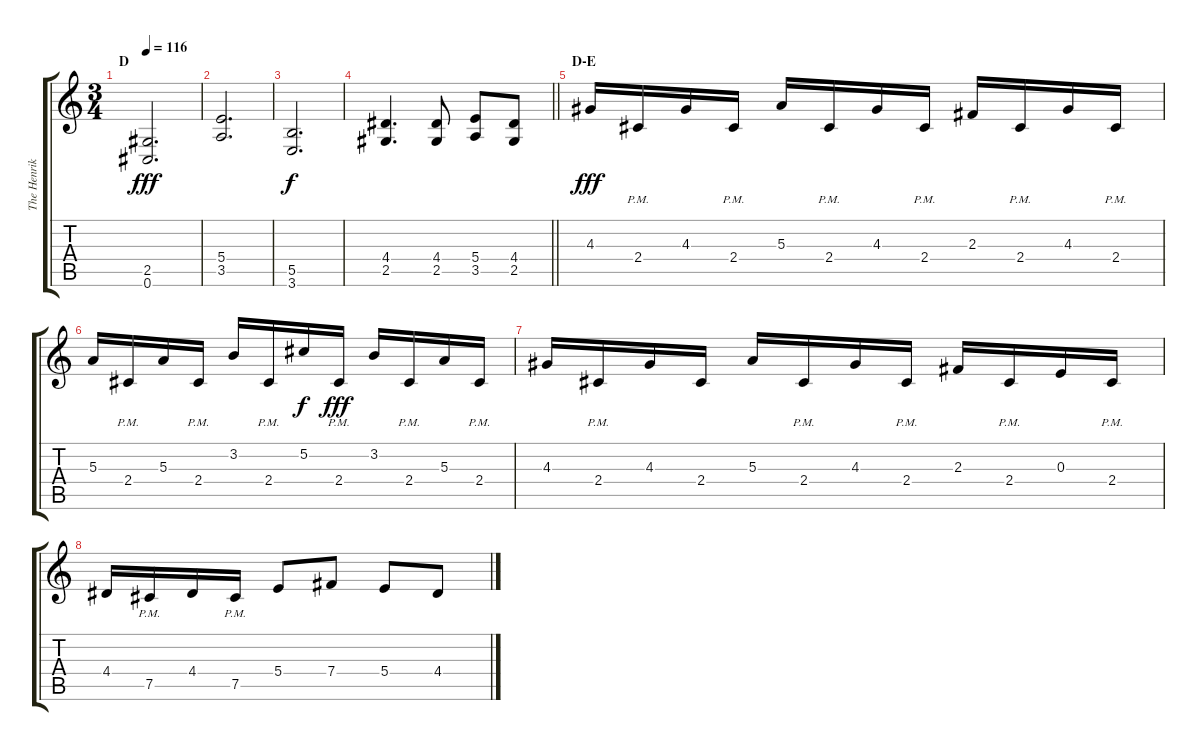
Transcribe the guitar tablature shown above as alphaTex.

\track ("The Henriksson" "The Henrik") {instrument distortionguitar}
\staff {score tabs}
\tuning (Db4 Ab3 E3 B2 Gb2 Db2) {hide}
\ts (3 4)
\section ("" "D")
\tempo 116
\clef g2
\ks c
(2.5 0.6).2{d dy fff} |
(5.4 3.5).2{d} |
(5.5 3.6).2{d dy f} |
\barLineRight lightlight
(4.4 2.5).4{d} (4.4 2.5).8 (5.4 3.5).8 (4.4 2.5).8 |
\section ("" "D-E")
4.3.16{dy fff instrument distortionguitar} 2.4{pm}.16 4.3.16 2.4{pm}.16 5.3.16 2.4{pm}.16 4.3.16 2.4{pm}.16 2.3.16 2.4{pm}.16 4.3.16 2.4{pm}.16 |
5.3.16 2.4{pm}.16 5.3.16 2.4{pm}.16 3.2.16 2.4{pm}.16 5.2.16{dy f} 2.4{pm}.16{dy fff} 3.2.16 2.4{pm}.16 5.3.16 2.4{pm}.16 |
4.3.16 2.4{pm}.16 4.3.16 2.4.16 5.3.16 2.4{pm}.16 4.3.16 2.4{pm}.16 2.3.16 2.4{pm}.16 0.3.16 2.4{pm}.16 |
4.4.16{instrument overdrivenguitar} 7.5{pm}.16 4.4.16 7.5{pm}.16 5.4.8 7.4.8 5.4.8 4.4.8
